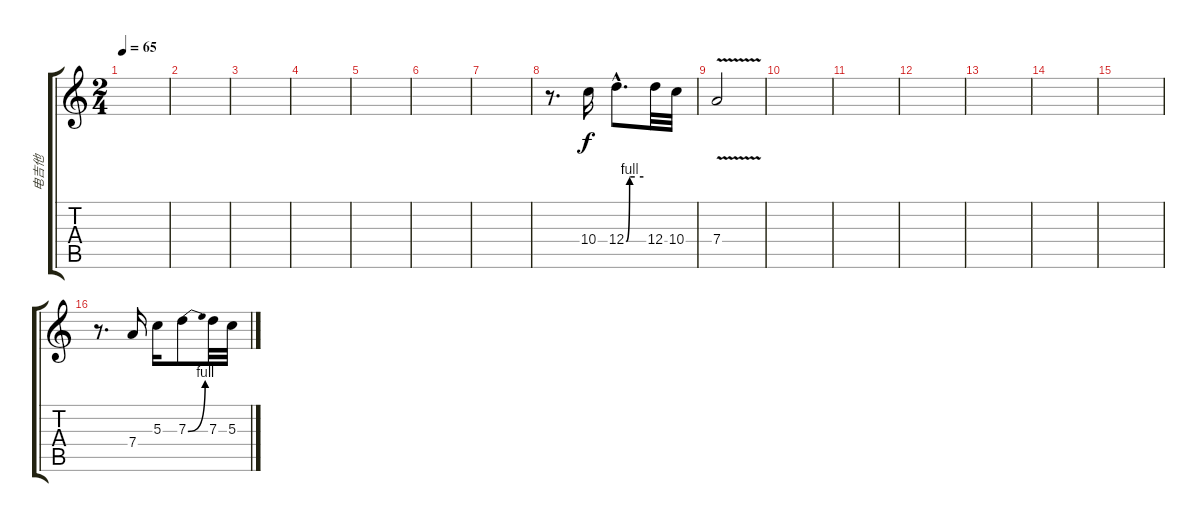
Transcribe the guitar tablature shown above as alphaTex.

\track ("电吉他" "电吉他") {instrument overdrivenguitar}
\staff {score tabs}
\tuning (E4 B3 G3 D3 A2 E2) {hide}
\ts (2 4)
\tempo 65
\clef g2
\ks c
|
|
|
|
|
|
|
r.8{d} 10.4.16 12.4{be (custom 0 0 12 4 15 4 30 4 60 4) hac}.8{d} 12.4.32 10.4.32 |
7.4{v}.2 |
|
|
|
|
|
|
r.8{d} 7.4.16 5.3.16 7.3{be (bend 0 0 60 4)}.8 7.3.32 5.3.32
